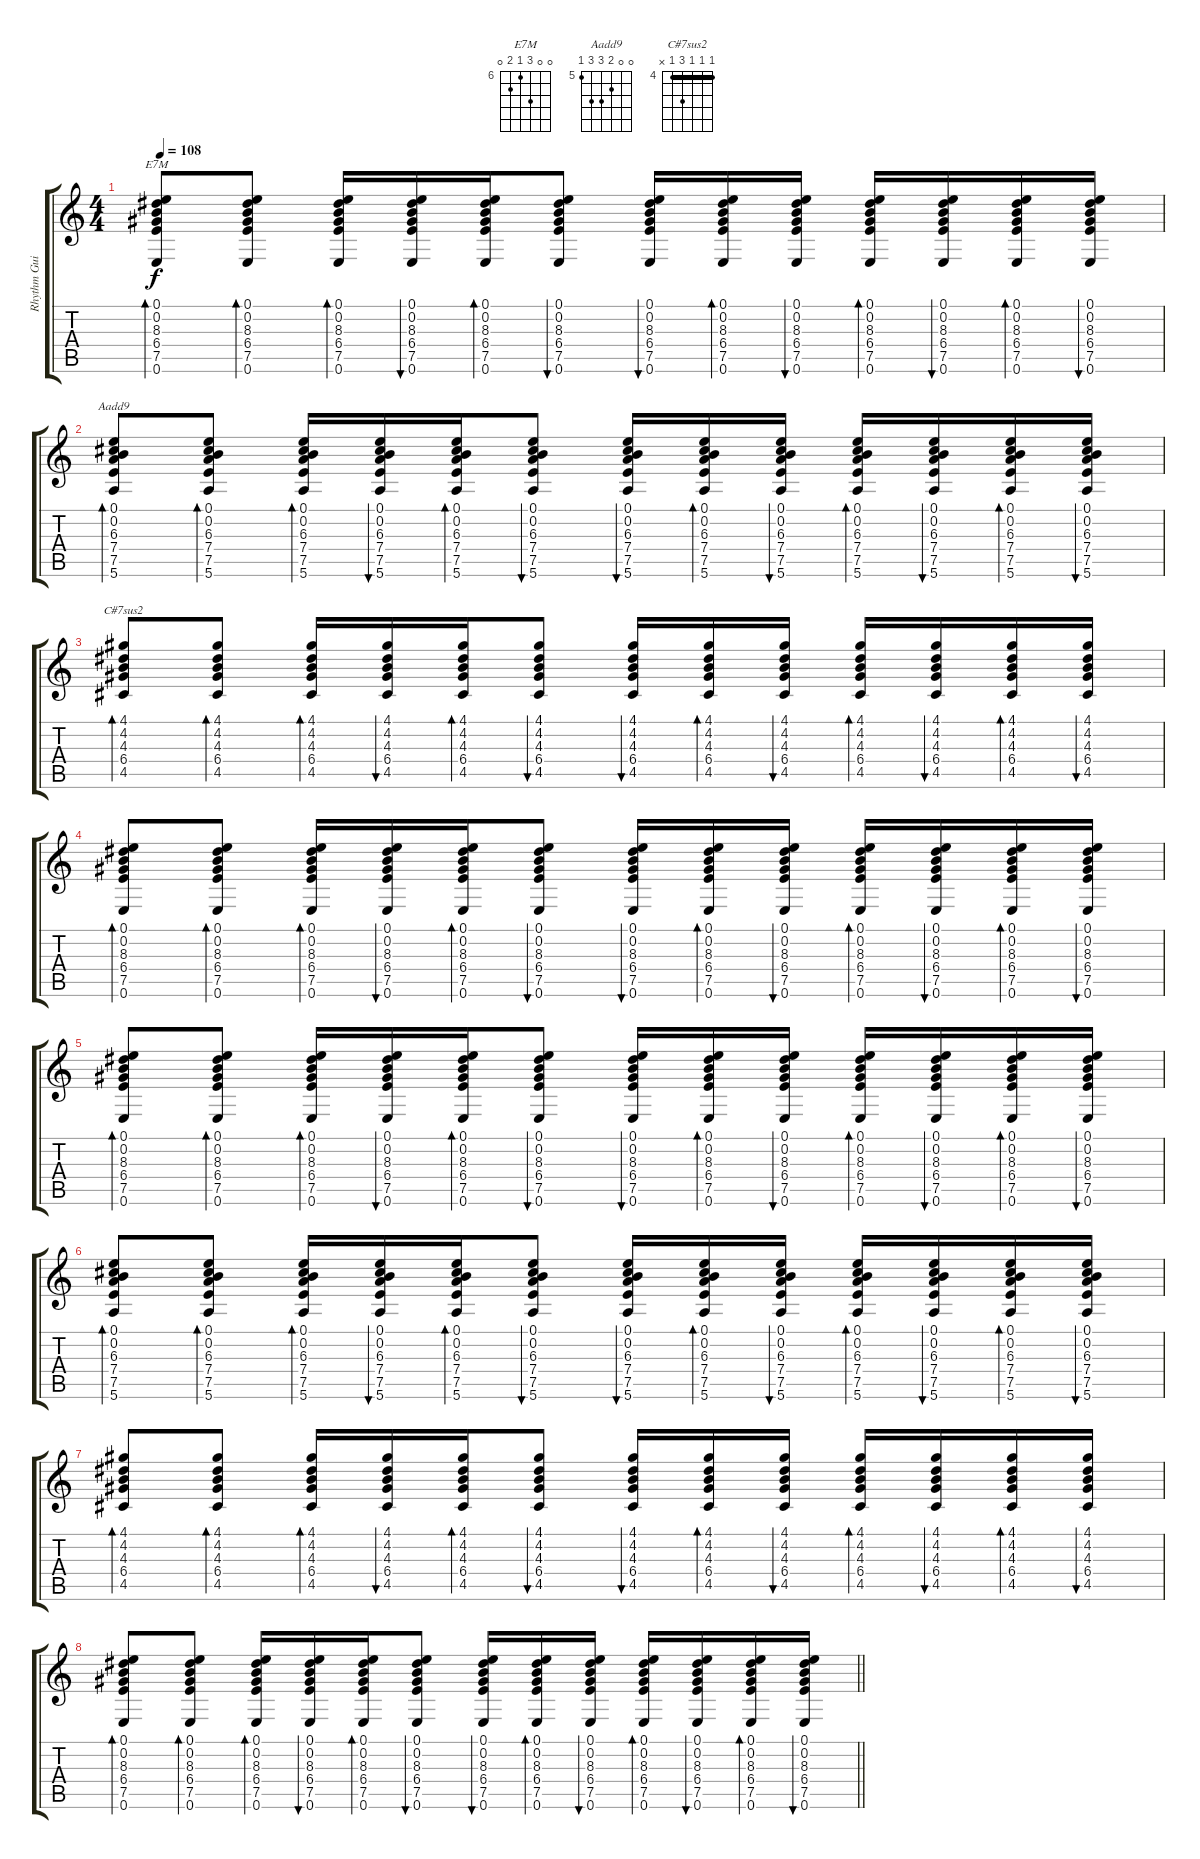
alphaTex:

\track ("Rhythm Guitar" "Rhythm Gui") {instrument acousticguitarsteel}
\staff {score tabs}
\tuning (E4 B3 G3 D3 A2 E2) {hide}
\chord ("E7M" 0 0 8 6 7 0) {firstfret 6}
\chord ("Aadd9" 0 0 6 7 7 5) {firstfret 5}
\chord ("C#7sus2" 4 4 4 6 4 x) {firstfret 4 barre 4}
\ts (4 4)
\tempo 108
\clef g2
\ks c
(0.1 0.2 8.3 6.4 7.5 0.6).8{bd 30 ch "E7M" dy f} (0.1 0.2 8.3 6.4 7.5 0.6).8{bd 30} (0.1 0.2 8.3 6.4 7.5 0.6).16{bd 30} (0.1 0.2 8.3 6.4 7.5 0.6).16{bu 30} (0.1 0.2 8.3 6.4 7.5 0.6).16{bd 30} (0.1 0.2 8.3 6.4 7.5 0.6).8{bu 30} (0.1 0.2 8.3 6.4 7.5 0.6).16{bu 30} (0.1 0.2 8.3 6.4 7.5 0.6).16{bd 30} (0.1 0.2 8.3 6.4 7.5 0.6).16{bu 30} (0.1 0.2 8.3 6.4 7.5 0.6).16{bd 30} (0.1 0.2 8.3 6.4 7.5 0.6).16{bu 30} (0.1 0.2 8.3 6.4 7.5 0.6).16{bd 30} (0.1 0.2 8.3 6.4 7.5 0.6).16{bu 30} |
(0.1 0.2 6.3 7.4 7.5 5.6).8{bd 30 ch "Aadd9"} (0.1 0.2 6.3 7.4 7.5 5.6).8{bd 30} (0.1 0.2 6.3 7.4 7.5 5.6).16{bd 30} (0.1 0.2 6.3 7.4 7.5 5.6).16{bu 30} (0.1 0.2 6.3 7.4 7.5 5.6).16{bd 30} (0.1 0.2 6.3 7.4 7.5 5.6).8{bu 30} (0.1 0.2 6.3 7.4 7.5 5.6).16{bu 30} (0.1 0.2 6.3 7.4 7.5 5.6).16{bd 30} (0.1 0.2 6.3 7.4 7.5 5.6).16{bu 30} (0.1 0.2 6.3 7.4 7.5 5.6).16{bd 30} (0.1 0.2 6.3 7.4 7.5 5.6).16{bu 30} (0.1 0.2 6.3 7.4 7.5 5.6).16{bd 30} (0.1 0.2 6.3 7.4 7.5 5.6).16{bu 30} |
(4.1 4.2 4.3 6.4 4.5).8{bd 30 ch "C#7sus2"} (4.1 4.2 4.3 6.4 4.5).8{bd 30} (4.1 4.2 4.3 6.4 4.5).16{bd 30} (4.1 4.2 4.3 6.4 4.5).16{bu 30} (4.1 4.2 4.3 6.4 4.5).16{bd 30} (4.1 4.2 4.3 6.4 4.5).8{bu 30} (4.1 4.2 4.3 6.4 4.5).16{bu 30} (4.1 4.2 4.3 6.4 4.5).16{bd 30} (4.1 4.2 4.3 6.4 4.5).16{bu 30} (4.1 4.2 4.3 6.4 4.5).16{bd 30} (4.1 4.2 4.3 6.4 4.5).16{bu 30} (4.1 4.2 4.3 6.4 4.5).16{bd 30} (4.1 4.2 4.3 6.4 4.5).16{bu 30} |
(0.1 0.2 8.3 6.4 7.5 0.6).8{bd 30} (0.1 0.2 8.3 6.4 7.5 0.6).8{bd 30} (0.1 0.2 8.3 6.4 7.5 0.6).16{bd 30} (0.1 0.2 8.3 6.4 7.5 0.6).16{bu 30} (0.1 0.2 8.3 6.4 7.5 0.6).16{bd 30} (0.1 0.2 8.3 6.4 7.5 0.6).8{bu 30} (0.1 0.2 8.3 6.4 7.5 0.6).16{bu 30} (0.1 0.2 8.3 6.4 7.5 0.6).16{bd 30} (0.1 0.2 8.3 6.4 7.5 0.6).16{bu 30} (0.1 0.2 8.3 6.4 7.5 0.6).16{bd 30} (0.1 0.2 8.3 6.4 7.5 0.6).16{bu 30} (0.1 0.2 8.3 6.4 7.5 0.6).16{bd 30} (0.1 0.2 8.3 6.4 7.5 0.6).16{bu 30} |
(0.1 0.2 8.3 6.4 7.5 0.6).8{bd 30} (0.1 0.2 8.3 6.4 7.5 0.6).8{bd 30} (0.1 0.2 8.3 6.4 7.5 0.6).16{bd 30} (0.1 0.2 8.3 6.4 7.5 0.6).16{bu 30} (0.1 0.2 8.3 6.4 7.5 0.6).16{bd 30} (0.1 0.2 8.3 6.4 7.5 0.6).8{bu 30} (0.1 0.2 8.3 6.4 7.5 0.6).16{bu 30} (0.1 0.2 8.3 6.4 7.5 0.6).16{bd 30} (0.1 0.2 8.3 6.4 7.5 0.6).16{bu 30} (0.1 0.2 8.3 6.4 7.5 0.6).16{bd 30} (0.1 0.2 8.3 6.4 7.5 0.6).16{bu 30} (0.1 0.2 8.3 6.4 7.5 0.6).16{bd 30} (0.1 0.2 8.3 6.4 7.5 0.6).16{bu 30} |
(0.1 0.2 6.3 7.4 7.5 5.6).8{bd 30} (0.1 0.2 6.3 7.4 7.5 5.6).8{bd 30} (0.1 0.2 6.3 7.4 7.5 5.6).16{bd 30} (0.1 0.2 6.3 7.4 7.5 5.6).16{bu 30} (0.1 0.2 6.3 7.4 7.5 5.6).16{bd 30} (0.1 0.2 6.3 7.4 7.5 5.6).8{bu 30} (0.1 0.2 6.3 7.4 7.5 5.6).16{bu 30} (0.1 0.2 6.3 7.4 7.5 5.6).16{bd 30} (0.1 0.2 6.3 7.4 7.5 5.6).16{bu 30} (0.1 0.2 6.3 7.4 7.5 5.6).16{bd 30} (0.1 0.2 6.3 7.4 7.5 5.6).16{bu 30} (0.1 0.2 6.3 7.4 7.5 5.6).16{bd 30} (0.1 0.2 6.3 7.4 7.5 5.6).16{bu 30} |
(4.1 4.2 4.3 6.4 4.5).8{bd 30} (4.1 4.2 4.3 6.4 4.5).8{bd 30} (4.1 4.2 4.3 6.4 4.5).16{bd 30} (4.1 4.2 4.3 6.4 4.5).16{bu 30} (4.1 4.2 4.3 6.4 4.5).16{bd 30} (4.1 4.2 4.3 6.4 4.5).8{bu 30} (4.1 4.2 4.3 6.4 4.5).16{bu 30} (4.1 4.2 4.3 6.4 4.5).16{bd 30} (4.1 4.2 4.3 6.4 4.5).16{bu 30} (4.1 4.2 4.3 6.4 4.5).16{bd 30} (4.1 4.2 4.3 6.4 4.5).16{bu 30} (4.1 4.2 4.3 6.4 4.5).16{bd 30} (4.1 4.2 4.3 6.4 4.5).16{bu 30} |
\barLineRight lightlight
(0.1 0.2 8.3 6.4 7.5 0.6).8{bd 30} (0.1 0.2 8.3 6.4 7.5 0.6).8{bd 30} (0.1 0.2 8.3 6.4 7.5 0.6).16{bd 30} (0.1 0.2 8.3 6.4 7.5 0.6).16{bu 30} (0.1 0.2 8.3 6.4 7.5 0.6).16{bd 30} (0.1 0.2 8.3 6.4 7.5 0.6).8{bu 30} (0.1 0.2 8.3 6.4 7.5 0.6).16{bu 30} (0.1 0.2 8.3 6.4 7.5 0.6).16{bd 30} (0.1 0.2 8.3 6.4 7.5 0.6).16{bu 30} (0.1 0.2 8.3 6.4 7.5 0.6).16{bd 30} (0.1 0.2 8.3 6.4 7.5 0.6).16{bu 30} (0.1 0.2 8.3 6.4 7.5 0.6).16{bd 30} (0.1 0.2 8.3 6.4 7.5 0.6).16{bu 30}
